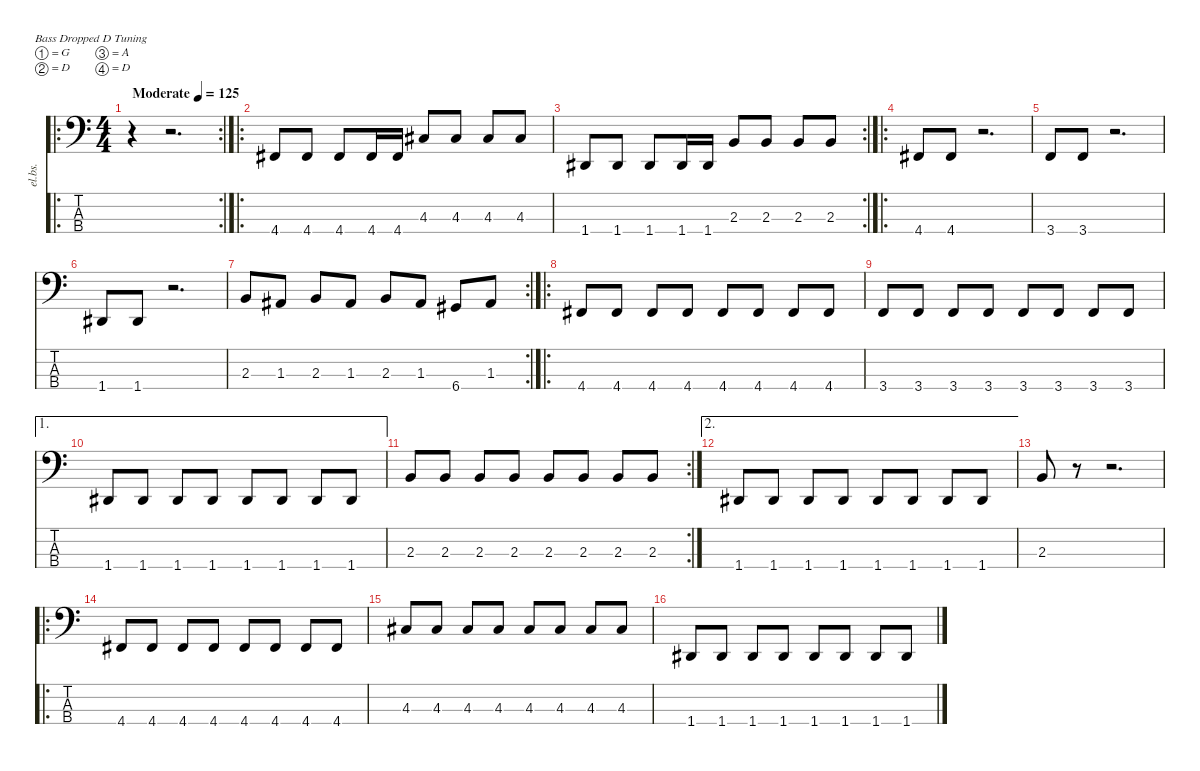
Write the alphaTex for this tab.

\defaultSystemsLayout 4
\hideDynamics
\bracketExtendMode nobrackets
\otherSystemsTrackNameOrientation horizontal
\track ("Piste 3" "el.bs.") {instrument electricbassfinger}
\staff {score tabs}
\tuning (G2 D2 A1 D1)
\ro
\rc 2
\ts (4 4)
\beaming (8 2 2 2 2)
\tempo (125 "Moderate")
\clef f4
\ks c
r.4{dy f instrument electricbassfinger} r.2{d} |
\ro
4.4{acc #}.8 4.4{acc #}.8 4.4{acc #}.8 4.4{acc #}.16 4.4{acc #}.16 4.3{acc #}.8 4.3{acc #}.8 4.3{acc #}.8 4.3{acc #}.8 |
\rc 2
1.4{acc #}.8 1.4{acc #}.8 1.4{acc #}.8 1.4{acc #}.16 1.4{acc #}.16 2.3.8 2.3.8 2.3.8 2.3.8 |
\ro
4.4{acc #}.8 4.4{acc #}.8 r.2{d} |
3.4.8 3.4.8 r.2{d} |
1.4{acc #}.8 1.4{acc #}.8 r.2{d} |
\rc 2
2.3.8 1.3{acc #}.8 2.3.8 1.3{acc #}.8 2.3.8 1.3{acc #}.8 6.4{acc #}.8 1.3{acc #}.8 |
\ro
4.4{acc #}.8 4.4{acc #}.8 4.4{acc #}.8 4.4{acc #}.8 4.4{acc #}.8 4.4{acc #}.8 4.4{acc #}.8 4.4{acc #}.8 |
3.4.8 3.4.8 3.4.8 3.4.8 3.4.8 3.4.8 3.4.8 3.4.8 |
\ae 1
1.4{acc #}.8 1.4{acc #}.8 1.4{acc #}.8 1.4{acc #}.8 1.4{acc #}.8 1.4{acc #}.8 1.4{acc #}.8 1.4{acc #}.8 |
\rc 2
2.3.8 2.3.8 2.3.8 2.3.8 2.3.8 2.3.8 2.3.8 2.3.8 |
\ae 2
1.4{acc #}.8 1.4{acc #}.8 1.4{acc #}.8 1.4{acc #}.8 1.4{acc #}.8 1.4{acc #}.8 1.4{acc #}.8 1.4{acc #}.8 |
2.3.8 r.8 r.2{d} |
\ro
4.4{acc #}.8 4.4{acc #}.8 4.4{acc #}.8 4.4{acc #}.8 4.4{acc #}.8 4.4{acc #}.8 4.4{acc #}.8 4.4{acc #}.8 |
4.3{acc #}.8 4.3{acc #}.8 4.3{acc #}.8 4.3{acc #}.8 4.3{acc #}.8 4.3{acc #}.8 4.3{acc #}.8 4.3{acc #}.8 |
1.4{acc #}.8 1.4{acc #}.8 1.4{acc #}.8 1.4{acc #}.8 1.4{acc #}.8 1.4{acc #}.8 1.4{acc #}.8 1.4{acc #}.8
